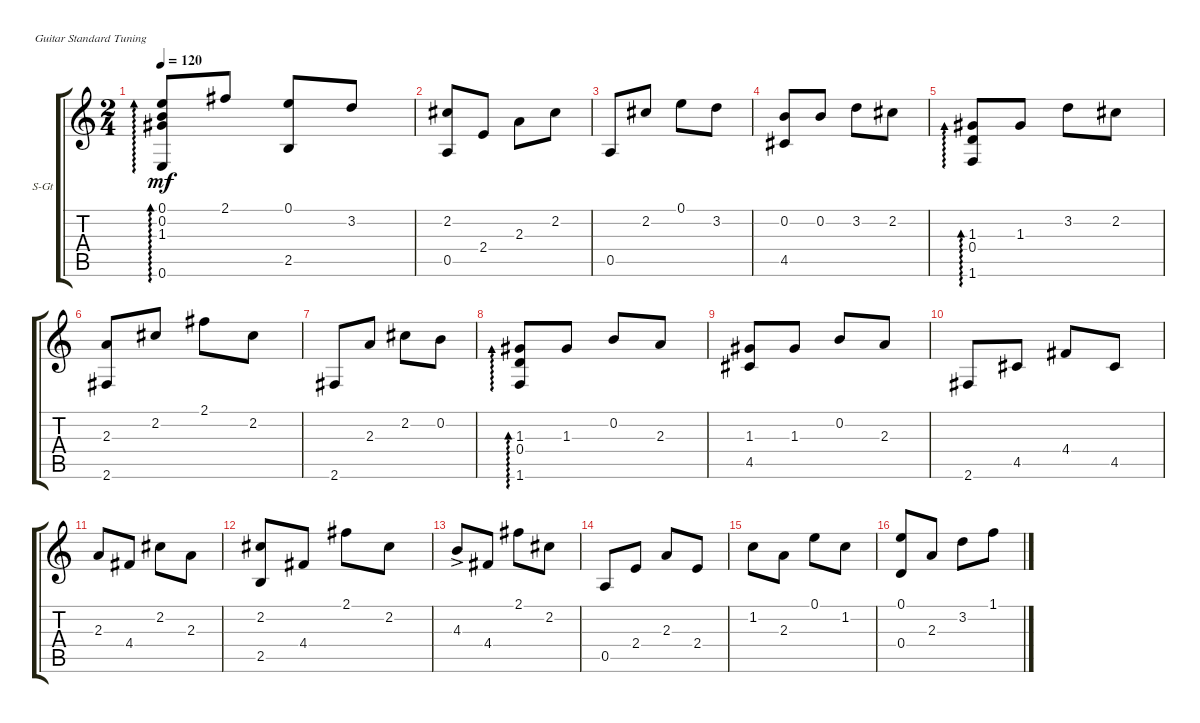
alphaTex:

\defaultSystemsLayout 4
\bracketExtendMode groupsimilarinstruments
\firstSystemTrackNameOrientation horizontal
\otherSystemsTrackNameOrientation horizontal
\track ("Steel Guitar" "S-Gt") {instrument acousticguitarsteel}
\staff {score tabs}
\tuning (E4 B3 G3 D3 A2 E2)
\ts (2 4)
\tempo 120
\clef g2
\ks aminor
(0.6 1.3 0.2 0.1).8{ad 0 dy mf} 2.1.8 (2.5 0.1).8 3.2.8 |
(2.2 0.5).8 2.4.8 2.3.8 2.2.8 |
0.5.8 2.2.8 0.1.8 3.2.8 |
(4.5 0.2).8 0.2.8 3.2.8 2.2.8 |
(1.6 1.3 0.4).8{ad 0} 1.3.8 3.2.8 2.2.8 |
(2.6 2.3).8 2.2.8 2.1.8 2.2.8 |
2.6.8 2.3.8 2.2.8 0.2.8 |
(1.6 0.4 1.3).8{ad 0} 1.3.8 0.2.8 2.3.8 |
(4.5 1.3).8 1.3.8 0.2.8 2.3.8 |
2.6.8 4.5.8 4.4.8 4.5.8 |
2.3.8 4.4.8 2.2.8 2.3.8 |
(2.5 2.2).8 4.4.8 2.1.8 2.2.8 |
4.3{ac}.8 4.4.8 2.1.8 2.2.8 |
0.5.8 2.4.8 2.3.8 2.4.8 |
1.2.8 2.3.8 0.1.8 1.2.8 |
(0.4 0.1).8 2.3.8 3.2.8 1.1.8
